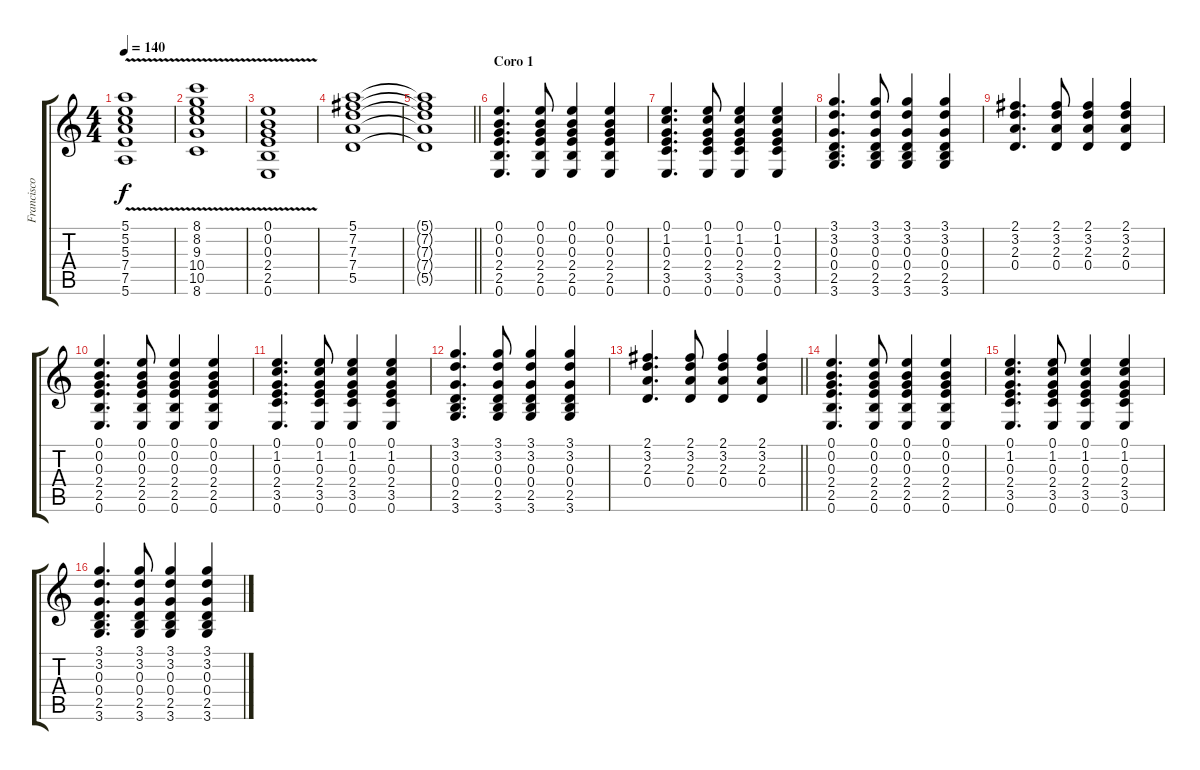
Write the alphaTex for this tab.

\track ("Francisco Durán" "Francisco ") {instrument overdrivenguitar}
\staff {score tabs}
\tuning (E4 B3 G3 D3 A2 E2) {hide}
\ts (4 4)
\tempo 140
\clef g2
\ks c
(5.1{v} 5.2{v} 5.3{v} 7.4{v} 7.5{v} 5.6{v}).1{dy f} |
(8.1{v} 8.2{v} 9.3{v} 10.4{v} 10.5{v} 8.6{v}).1 |
(0.1{v} 0.2{v} 0.3{v} 2.4 2.5{v} 0.6{v}).1 |
(5.1 7.2 7.3 7.4 5.5).1 |
\barLineRight lightlight
(5.1{t} 7.2{t} 7.3{t} 7.4{t} 5.5{t}).1 |
\section ("" "Coro 1")
(0.1 0.2 0.3 2.4 2.5 0.6).4{d} (0.1 0.2 0.3 2.4 2.5 0.6).8 (0.1 0.2 0.3 2.4 2.5 0.6).4 (0.1 0.2 0.3 2.4 2.5 0.6).4 |
(0.1 1.2 0.3 2.4 3.5 0.6).4{d} (0.1 1.2 0.3 2.4 3.5 0.6).8 (0.1 1.2 0.3 2.4 3.5 0.6).4 (0.1 1.2 0.3 2.4 3.5 0.6).4 |
(3.1 3.2 0.3 0.4 2.5 3.6).4{d} (3.1 3.2 0.3 0.4 2.5 3.6).8 (3.1 3.2 0.3 0.4 2.5 3.6).4 (3.1 3.2 0.3 0.4 2.5 3.6).4 |
(2.1 3.2 2.3 0.4).4{d} (2.1 3.2 2.3 0.4).8 (2.1 3.2 2.3 0.4).4 (2.1 3.2 2.3 0.4).4 |
(0.1 0.2 0.3 2.4 2.5 0.6).4{d} (0.1 0.2 0.3 2.4 2.5 0.6).8 (0.1 0.2 0.3 2.4 2.5 0.6).4 (0.1 0.2 0.3 2.4 2.5 0.6).4 |
(0.1 1.2 0.3 2.4 3.5 0.6).4{d} (0.1 1.2 0.3 2.4 3.5 0.6).8 (0.1 1.2 0.3 2.4 3.5 0.6).4 (0.1 1.2 0.3 2.4 3.5 0.6).4 |
(3.1 3.2 0.3 0.4 2.5 3.6).4{d} (3.1 3.2 0.3 0.4 2.5 3.6).8 (3.1 3.2 0.3 0.4 2.5 3.6).4 (3.1 3.2 0.3 0.4 2.5 3.6).4 |
\barLineRight lightlight
(2.1 3.2 2.3 0.4).4{d} (2.1 3.2 2.3 0.4).8 (2.1 3.2 2.3 0.4).4 (2.1 3.2 2.3 0.4).4 |
(0.1 0.2 0.3 2.4 2.5 0.6).4{d} (0.1 0.2 0.3 2.4 2.5 0.6).8 (0.1 0.2 0.3 2.4 2.5 0.6).4 (0.1 0.2 0.3 2.4 2.5 0.6).4 |
(0.1 1.2 0.3 2.4 3.5 0.6).4{d} (0.1 1.2 0.3 2.4 3.5 0.6).8 (0.1 1.2 0.3 2.4 3.5 0.6).4 (0.1 1.2 0.3 2.4 3.5 0.6).4 |
(3.1 3.2 0.3 0.4 2.5 3.6).4{d} (3.1 3.2 0.3 0.4 2.5 3.6).8 (3.1 3.2 0.3 0.4 2.5 3.6).4 (3.1 3.2 0.3 0.4 2.5 3.6).4
